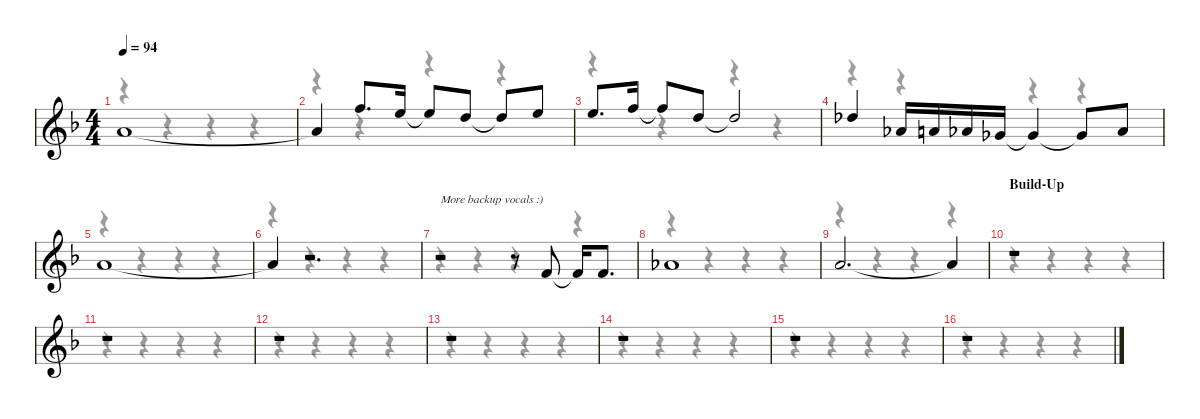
\defaultSystemsLayout 4
\hideDynamics
\bracketExtendMode nobrackets
\singleTrackTrackNamePolicy hidden
\multiTrackTrackNamePolicy hidden
\otherSystemsTrackNameOrientation horizontal
\track ("P. Wiberg (Keyboards I)" "vln.") {instrument synthstrings1}
\staff {score}
\tuning (E4 A3 F3 D3 A2 D2)
\voice
\ts (4 4)
\tempo 94
\clef g2
\ks dminor
12.2{acc forcenatural}.1{dy f beam Up} |
12.2{t acc forcenatural}.4{beam Up} 13.1{acc forcenatural}.8{d beam Up} 12.1{acc forcenatural}.16{beam Up} 12.1{t acc forcenatural}.8{beam Up} 10.1{acc forcenatural}.8{beam Up} 10.1{t acc forcenatural}.8{beam Up} 12.1{acc forcenatural}.8{beam Up} |
12.1{acc forcenatural}.8{d beam Up} 13.1{acc forcenatural}.16{beam Up} 13.1{t acc forcenatural}.8{beam Up} 10.1{acc forcenatural}.8{beam Up} 10.1{t acc forcenatural}.2{beam Up} |
9.1{acc b}.4{beam Up} 11.2{acc b}.16{beam Up} 12.2{acc forcenatural}.16{beam Up} 11.2{acc b}.16{beam Up} 9.2{acc b}.16{beam Up} 9.2{t acc b}.4{beam Up} 9.2{t acc b}.8{beam Up} 11.2{acc b}.8{beam Up} |
12.2{acc forcenatural}.1{beam Up} |
12.2{t acc forcenatural}.4{beam Up} r.2{d beam Up} |
r.2{txt "More backup vocals :)" beam Up} r.8{beam Up} 8.2{acc forcenatural}.8{beam Up} 8.2{t acc forcenatural}.16{beam Up} 8.2{acc forcenatural}.8{d beam Up} |
11.2{acc b}.1{beam Up} |
12.2{acc forcenatural}.2{d beam Up} 12.2{t acc forcenatural}.4{beam Up} |
\section ("" "Build-Up")
r.1{beam Up} |
r.1{beam Up} |
r.1{beam Up} |
r.1{beam Up} |
r.1{beam Up} |
r.1{beam Up} |
r.1{beam Up}
\voice
\clef g2
\ottava regular
\simile none
\ks dminor
r.4{dy mf beam Down} r.4{beam Down} r.4{beam Down} r.4{beam Down} |
r.4{beam Down} r.4{beam Down} r.4{beam Down} r.4{beam Down} |
r.4{beam Down} r.4{beam Down} r.4{beam Down} r.4{beam Down} |
r.4{beam Down} r.4{beam Down} r.4{beam Down} r.4{beam Down} |
r.4{beam Down} r.4{beam Down} r.4{beam Down} r.4{beam Down} |
r.4{beam Down} r.4{beam Down} r.4{beam Down} r.4{beam Down} |
r.4{beam Down} r.4{beam Down} r.4{beam Down} r.4{beam Down} |
r.4{beam Down} r.4{beam Down} r.4{beam Down} r.4{beam Down} |
r.4{beam Down} r.4{beam Down} r.4{beam Down} r.4{beam Down} |
r.4{beam Down} r.4{beam Down} r.4{beam Down} r.4{beam Down} |
r.4{beam Down} r.4{beam Down} r.4{beam Down} r.4{beam Down} |
r.4{beam Down} r.4{beam Down} r.4{beam Down} r.4{beam Down} |
r.4{beam Down} r.4{beam Down} r.4{beam Down} r.4{beam Down} |
r.4{beam Down} r.4{beam Down} r.4{beam Down} r.4{beam Down} |
r.4{beam Down} r.4{beam Down} r.4{beam Down} r.4{beam Down} |
r.4{beam Down} r.4{beam Down} r.4{beam Down} r.4{beam Down}
